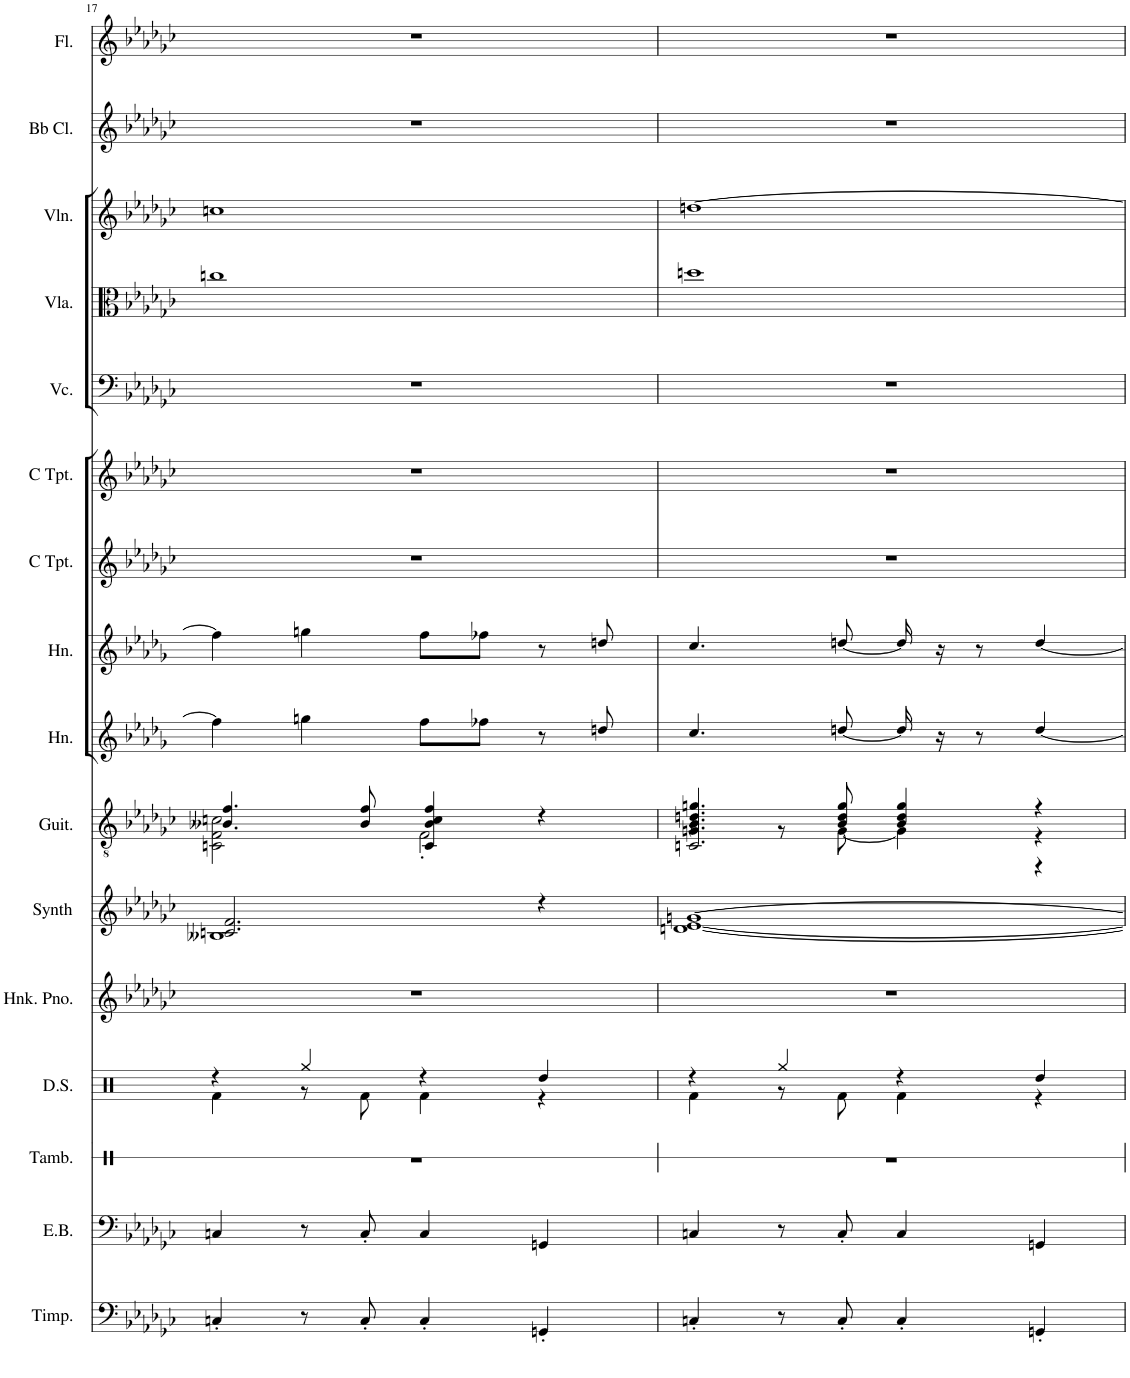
**kern	**kern	**kern	**kern	**kern	**kern	**kern	**kern	**kern	**kern	**kern	**kern	**kern	**kern	**kern	**kern
*part16	*part15	*part14	*part13	*part12	*part11	*part10	*part9	*part8	*part7	*part6	*part5	*part4	*part3	*part2	*part1
*staff16	*staff15	*staff14	*staff13	*staff12	*staff11	*staff10	*staff9	*staff8	*staff7	*staff6	*staff5	*staff4	*staff3	*staff2	*staff1
*I"Timpani	*I"Electric Bass	*I"Tambourine, tamborine	*I"Drum Set	*I"Honky Tonk Piano, piano	*I"Synth	*I"Classical Guitar, guitar	*I"Horn in F	*I"Horn in F	*I"Trumpet in C	*I"Trumpet in C	*I"Cello	*I"Viola	*I"Violin	*I"Clarinet in Bb	*I"Flute, flute
*I'Timp.	*I'E.B.	*I'Tamb.	*I'D.S.	*I'Hnk. Pno.	*I'Synth	*I'Guit.	*I'Hn.	*I'Hn.	*	*	*	*I'Vla.	*I'Vln.	*	*I'Fl.
!!LO:PB:g=z
*clefF4	*clefF4	*clefX	*clefX	*clefG2	*clefG2	*clefGv2	*clefG2	*clefG2	*clefG2	*clefG2	*clefF4	*clefC3	*clefG2	*clefG2	*clefG2
*	*Trd7c12	*	*	*	*	*	*Trd4c7	*Trd4c7	*Trd1c2	*Trd1c2	*	*	*	*Trd1c2	*
*k[b-e-a-d-g-c-]	*k[b-e-a-d-g-c-]	*k[b-e-a-d-g-c-]	*k[b-e-a-d-g-c-]	*k[b-e-a-d-g-c-]	*k[b-e-a-d-g-c-]	*k[b-e-a-d-g-c-]	*k[b-e-a-d-g-]	*k[b-e-a-d-g-]	*k[b-e-a-d-g-c-]	*k[b-e-a-d-g-c-]	*k[b-e-a-d-g-c-]	*k[b-e-a-d-g-c-]	*k[b-e-a-d-g-c-]	*k[b-e-a-d-g-c-]	*k[b-e-a-d-g-c-]
*G-:	*G-:	*G-:	*G-:	*G-:	*G-:	*G-:	*D-:	*D-:	*G-:	*G-:	*G-:	*G-:	*G-:	*G-:	*G-:
*M4/4	*M4/4	*M4/4	*M4/4	*M4/4	*M4/4	*M4/4	*M4/4	*M4/4	*M4/4	*M4/4	*M4/4	*M4/4	*M4/4	*M4/4	*M4/4
=17	=17	=17	=17	=17	=17	=17	=17	=17	=17	=17	=17	=17	=17	=17	=17
*	*	*	*^	*	*^	*^	*	*	*	*	*	*	*	*	*
4Cn'/	4Cn/	1r	4r	4Rf\	1r	2.cn/ 2.f/	1B--X	4.B--X/ 4.f/	2Cn\ 2F\ 2cn\	4ff\]	4ff\]	1r	1r	1r	1ccn	1ccn	1r	1r
8r	8r	.	4Rgg/	8r	.	.	.	.	.	4ggn\	4ggn\	.	.	.	.	.	.	.
8C'/	8C'/	.	.	8Rf\	.	.	.	8B--/ 8f/	.	.	.	.	.	.	.	.	.	.
4C'/	4C/	.	4r	4Rf\	.	.	.	4C/ 4B--/ 4c/ 4f/	2F'\	8ff\L	8ff\L	.	.	.	.	.	.	.
.	.	.	.	.	.	.	.	.	.	8ff-X\J	8ff-X\J	.	.	.	.	.	.	.
4GGn'/	4GGn/	.	4Rdd/	4r	.	4r	.	4r	.	8r	8r	.	.	.	.	.	.	.
.	.	.	.	.	.	.	.	.	.	8ddn/	8ddn/	.	.	.	.	.	.	.
=18	=18	=18	=18	=18	=18	=18	=18	=18	=18	=18	=18	=18	=18	=18	=18	=18	=18	=18
*	*	*	*	*	*	*	*	*	*^	*	*	*	*	*	*	*	*	*
4Cn'/	4Cn/	1r	4r	4Rf\	1r	[>1gn	[<1dn [<1e-	4.Gn/ 4.B-/ 4.dn/ 4.gn/	4r	2.Cn/	4.cc/	4.cc/	1r	1r	1r	1ddn	[1ddn	1r	1r
8r	8r	.	4Rgg/	8r	.	.	.	.	8r	.	.	.	.	.	.	.	.	.	.
8C'/	8C'/	.	.	8Rf\	.	.	.	8B-/ 8d/ 8g/	[<8G\	.	[8ddn/	[8ddn/	.	.	.	.	.	.	.
4C'/	4C/	.	4r	4Rf\	.	.	.	4B-/ 4d/ 4g/	4G\]	.	16dd/]	16dd/]	.	.	.	.	.	.	.
.	.	.	.	.	.	.	.	.	.	.	16r	16r	.	.	.	.	.	.	.
.	.	.	.	.	.	.	.	.	.	.	8r	8r	.	.	.	.	.	.	.
4GGn'/	4GGn/	.	4Rdd/	4r	.	.	.	4r	4r	4r	[4dd/	[4dd/	.	.	.	.	.	.	.
*	*	*	*	*	*	*v	*v	*	*	*	*	*	*	*	*	*	*	*	*
*	*	*	*v	*v	*	*	*v	*v	*v	*	*	*	*	*	*	*	*	*
=	=	=	=	=	=	=	=	=	=	=	=	=	=	=	=
*-	*-	*-	*-	*-	*-	*-	*-	*-	*-	*-	*-	*-	*-	*-	*-
